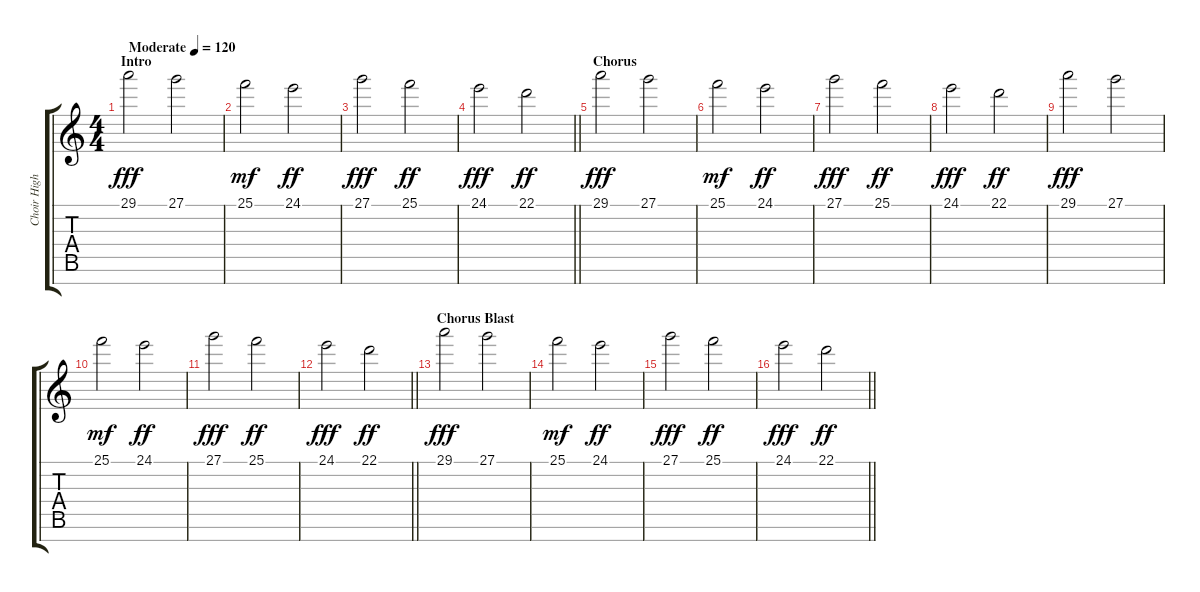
\track ("Choir High" "Choir High") {instrument choiraahs}
\staff {score tabs}
\tuning (E4 B3 G3 D3 A2 E2 B1) {hide}
\ts (4 4)
\section ("" "Intro")
\tempo (120 "Moderate")
\clef g2
\ks c
29.1.2{dy fff instrument choiraahs} 27.1.2 |
25.1.2{dy mf} 24.1.2{dy ff} |
27.1.2{dy fff} 25.1.2{dy ff} |
\barLineRight lightlight
24.1.2{dy fff} 22.1.2{dy ff} |
\section ("" "Chorus")
29.1.2{dy fff} 27.1.2 |
25.1.2{dy mf} 24.1.2{dy ff} |
27.1.2{dy fff} 25.1.2{dy ff} |
24.1.2{dy fff} 22.1.2{dy ff} |
29.1.2{dy fff} 27.1.2 |
25.1.2{dy mf} 24.1.2{dy ff} |
27.1.2{dy fff} 25.1.2{dy ff} |
\barLineRight lightlight
24.1.2{dy fff} 22.1.2{dy ff} |
\section ("" "Chorus Blast")
29.1.2{dy fff} 27.1.2 |
25.1.2{dy mf} 24.1.2{dy ff} |
27.1.2{dy fff} 25.1.2{dy ff} |
\barLineRight lightlight
24.1.2{dy fff} 22.1.2{dy ff}
